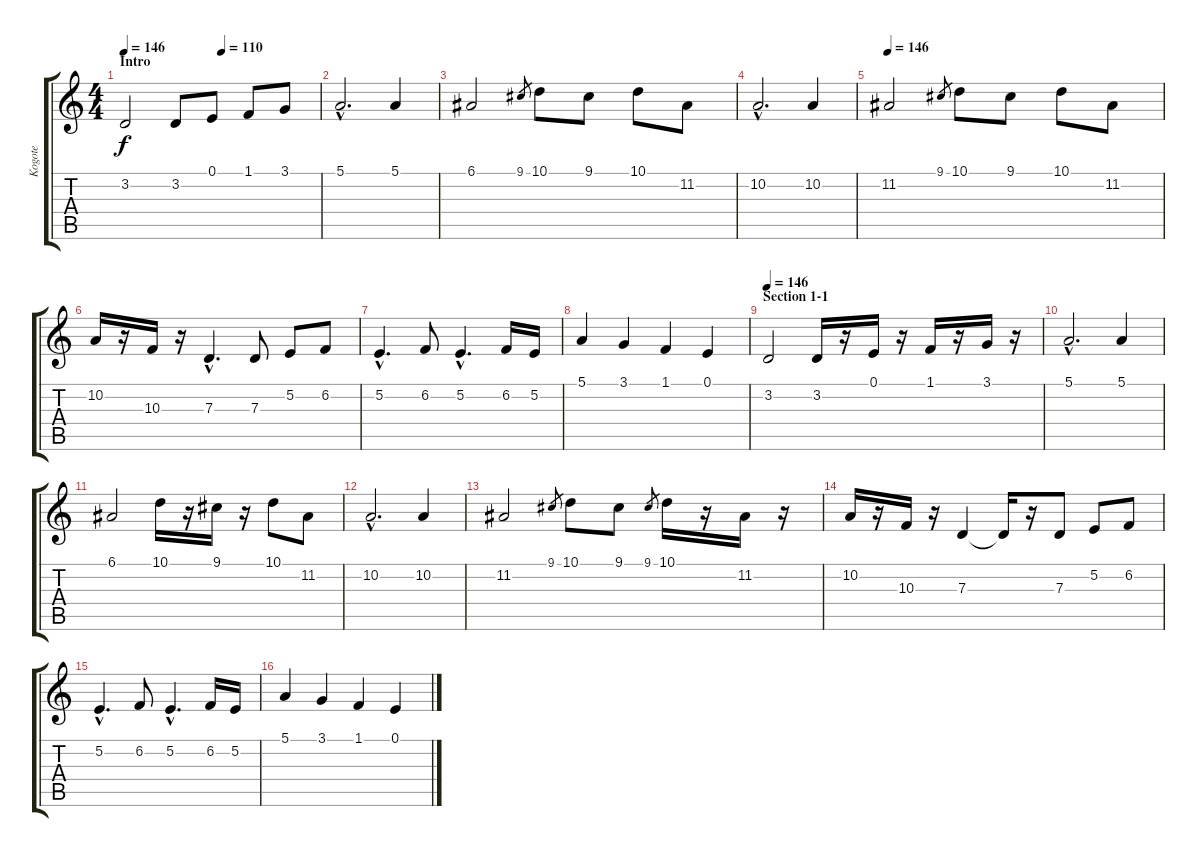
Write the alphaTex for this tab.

\track ("Kogote" "Kogote") {instrument accordion}
\staff {score tabs}
\tuning (E4 B3 G3 D3 A2 E2) {hide}
\ts (4 4)
\section ("" "Intro")
\tempo 146
\tempo 70
\tempo (110 0.5)
\tempo 146
\clef g2
\ks c
3.2.2{dy f instrument accordion} 3.2.8 0.1.8 1.1.8 3.1.8 |
5.1{hac}.2{d} 5.1.4 |
6.1.2 9.1.8{gr} 10.1.8 9.1.8 10.1.8 11.2.8 |
10.2{hac}.2{d} 10.2.4 |
\tempo 146
11.2.2 9.1.8{gr} 10.1.8 9.1.8 10.1.8 11.2.8 |
10.2.16 r.16 10.3.16 r.16 7.3{hac}.4{d} 7.3.8 5.2.8 6.2.8 |
5.2{hac}.4{d} 6.2.8 5.2{hac}.4{d} 6.2.16 5.2.16 |
5.1.4 3.1.4 1.1.4 0.1.4 |
\section ("" "Section 1-1")
\tempo 146
3.2.2 3.2.16 r.16 0.1.16 r.16 1.1.16 r.16 3.1.16 r.16 |
5.1{hac}.2{d} 5.1.4 |
6.1.2 10.1.16 r.16 9.1.16 r.16 10.1.8 11.2.8 |
10.2{hac}.2{d} 10.2.4 |
11.2.2 9.1.8{gr} 10.1.8 9.1.8 9.1.8{gr} 10.1.16 r.16 11.2.16 r.16 |
10.2.16 r.16 10.3.16 r.16 7.3.4 7.3{t}.16 r.16 7.3.8 5.2.8 6.2.8 |
5.2{hac}.4{d} 6.2.8 5.2{hac}.4{d} 6.2.16 5.2.16 |
5.1.4 3.1.4 1.1.4 0.1.4
